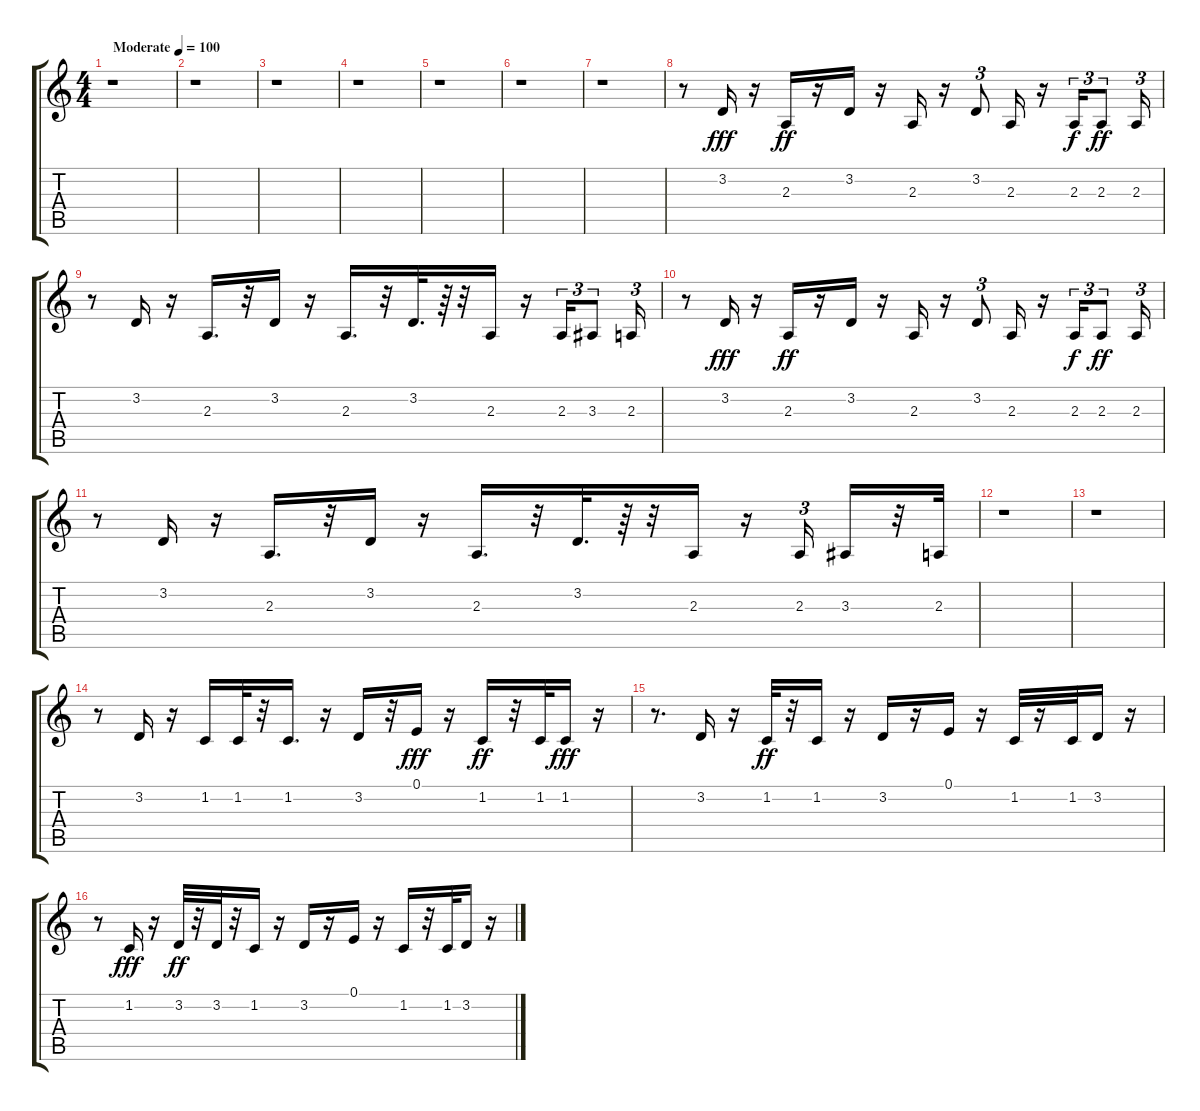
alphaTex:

\track "" {instrument choiraahs}
\staff {score tabs}
\tuning (E4 B3 G3 D3 A2 E2) {hide}
\ts (4 4)
\tempo (100 "Moderate")
\clef g2
\ks c
r.1{dy fff instrument choiraahs} |
r.1 |
r.1 |
r.1 |
r.1 |
r.1 |
r.1 |
r.8 3.2.16 r.16 2.3.16{dy ff} r.16 3.2.16 r.16 2.3.16 r.16 3.2.8{tu (3 2)} 2.3.16 r.16 2.3.16{tu (3 2) dy f} 2.3.8{tu (3 2) dy ff} 2.3.16{tu (3 2)} |
r.8 3.2.16 r.16 2.3.16{d} r.32 3.2.16 r.16 2.3.16{d} r.32 3.2.32{d} r.64 r.32 2.3.16 r.16 2.3.16{tu (3 2)} 3.3.8{tu (3 2)} 2.3.16{tu (3 2)} |
r.8 3.2.16{dy fff} r.16 2.3.16{dy ff} r.16 3.2.16 r.16 2.3.16 r.16 3.2.8{tu (3 2)} 2.3.16 r.16 2.3.16{tu (3 2) dy f} 2.3.8{tu (3 2) dy ff} 2.3.16{tu (3 2)} |
r.8 3.2.16 r.16 2.3.16{d} r.32 3.2.16 r.16 2.3.16{d} r.32 3.2.32{d} r.64 r.32 2.3.16 r.16 2.3.16{tu (3 2)} 3.3.16 r.32 2.3.32 |
r.1 |
r.1 |
r.8 3.2.16 r.16 1.2.16 1.2.32 r.32 1.2.16{d} r.16 3.2.16 r.32 0.1.16{dy fff} r.16 1.2.16{dy ff} r.32 1.2.32 1.2.16{dy fff} r.16 |
r.8{d} 3.2.16 r.16 1.2.32{dy ff} r.32 1.2.16 r.16 3.2.16 r.16 0.1.16 r.16 1.2.32 r.16 1.2.32 3.2.16 r.16 |
r.8 1.2.16{dy fff} r.16 3.2.32{dy ff} r.32 3.2.32 r.32 1.2.16 r.16 3.2.16 r.16 0.1.16 r.16 1.2.16 r.32 1.2.32 3.2.16 r.16
